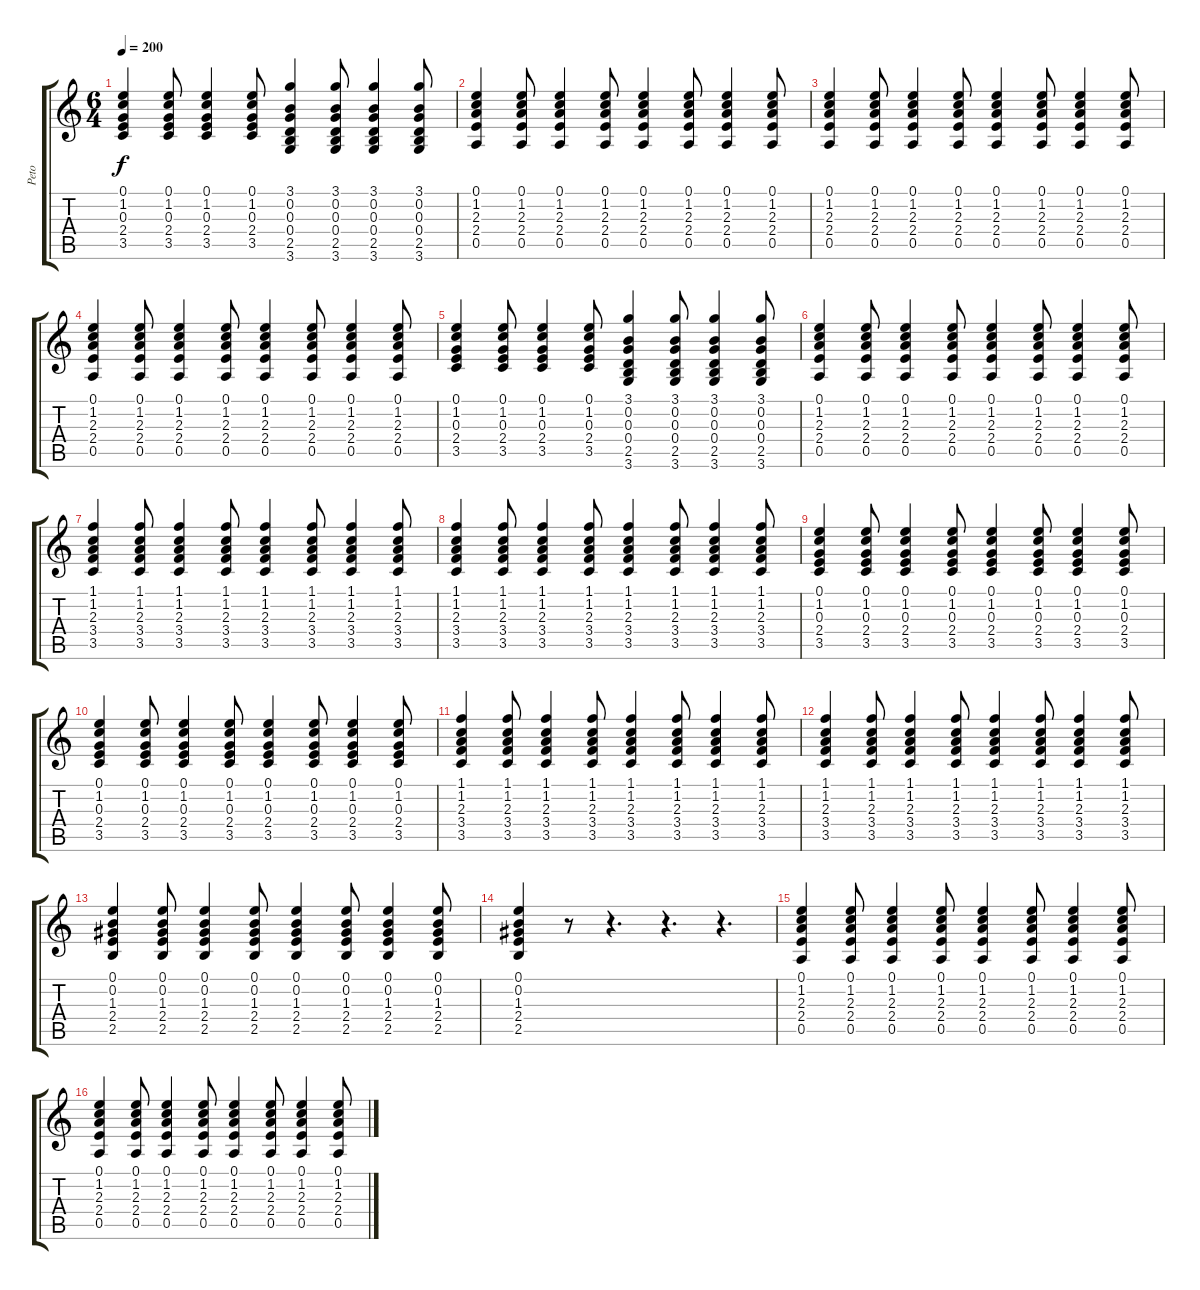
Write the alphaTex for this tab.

\track ("Peto" "Peto") {instrument acousticguitarnylon}
\staff {score tabs}
\tuning (E4 B3 G3 D3 A2 E2) {hide}
\ts (6 4)
\tempo 200
\clef g2
\ks c
(0.1 1.2 0.3 2.4 3.5).4{dy f} (0.1 1.2 0.3 2.4 3.5).8 (0.1 1.2 0.3 2.4 3.5).4 (0.1 1.2 0.3 2.4 3.5).8 (3.1 0.2 0.3 0.4 2.5 3.6).4 (3.1 0.2 0.3 0.4 2.5 3.6).8 (3.1 0.2 0.3 0.4 2.5 3.6).4 (3.1 0.2 0.3 0.4 2.5 3.6).8 |
(0.1 1.2 2.3 2.4 0.5).4 (0.1 1.2 2.3 2.4 0.5).8 (0.1 1.2 2.3 2.4 0.5).4 (0.1 1.2 2.3 2.4 0.5).8 (0.1 1.2 2.3 2.4 0.5).4 (0.1 1.2 2.3 2.4 0.5).8 (0.1 1.2 2.3 2.4 0.5).4 (0.1 1.2 2.3 2.4 0.5).8 |
(0.1 1.2 2.3 2.4 0.5).4 (0.1 1.2 2.3 2.4 0.5).8 (0.1 1.2 2.3 2.4 0.5).4 (0.1 1.2 2.3 2.4 0.5).8 (0.1 1.2 2.3 2.4 0.5).4 (0.1 1.2 2.3 2.4 0.5).8 (0.1 1.2 2.3 2.4 0.5).4 (0.1 1.2 2.3 2.4 0.5).8 |
(0.1 1.2 2.3 2.4 0.5).4 (0.1 1.2 2.3 2.4 0.5).8 (0.1 1.2 2.3 2.4 0.5).4 (0.1 1.2 2.3 2.4 0.5).8 (0.1 1.2 2.3 2.4 0.5).4 (0.1 1.2 2.3 2.4 0.5).8 (0.1 1.2 2.3 2.4 0.5).4 (0.1 1.2 2.3 2.4 0.5).8 |
(0.1 1.2 0.3 2.4 3.5).4 (0.1 1.2 0.3 2.4 3.5).8 (0.1 1.2 0.3 2.4 3.5).4 (0.1 1.2 0.3 2.4 3.5).8 (3.1 0.2 0.3 0.4 2.5 3.6).4 (3.1 0.2 0.3 0.4 2.5 3.6).8 (3.1 0.2 0.3 0.4 2.5 3.6).4 (3.1 0.2 0.3 0.4 2.5 3.6).8 |
(0.1 1.2 2.3 2.4 0.5).4 (0.1 1.2 2.3 2.4 0.5).8 (0.1 1.2 2.3 2.4 0.5).4 (0.1 1.2 2.3 2.4 0.5).8 (0.1 1.2 2.3 2.4 0.5).4 (0.1 1.2 2.3 2.4 0.5).8 (0.1 1.2 2.3 2.4 0.5).4 (0.1 1.2 2.3 2.4 0.5).8 |
(1.1 1.2 2.3 3.4 3.5).4 (1.1 1.2 2.3 3.4 3.5).8 (1.1 1.2 2.3 3.4 3.5).4 (1.1 1.2 2.3 3.4 3.5).8 (1.1 1.2 2.3 3.4 3.5).4 (1.1 1.2 2.3 3.4 3.5).8 (1.1 1.2 2.3 3.4 3.5).4 (1.1 1.2 2.3 3.4 3.5).8 |
(1.1 1.2 2.3 3.4 3.5).4 (1.1 1.2 2.3 3.4 3.5).8 (1.1 1.2 2.3 3.4 3.5).4 (1.1 1.2 2.3 3.4 3.5).8 (1.1 1.2 2.3 3.4 3.5).4 (1.1 1.2 2.3 3.4 3.5).8 (1.1 1.2 2.3 3.4 3.5).4 (1.1 1.2 2.3 3.4 3.5).8 |
(0.1 1.2 0.3 2.4 3.5).4 (0.1 1.2 0.3 2.4 3.5).8 (0.1 1.2 0.3 2.4 3.5).4 (0.1 1.2 0.3 2.4 3.5).8 (0.1 1.2 0.3 2.4 3.5).4 (0.1 1.2 0.3 2.4 3.5).8 (0.1 1.2 0.3 2.4 3.5).4 (0.1 1.2 0.3 2.4 3.5).8 |
(0.1 1.2 0.3 2.4 3.5).4 (0.1 1.2 0.3 2.4 3.5).8 (0.1 1.2 0.3 2.4 3.5).4 (0.1 1.2 0.3 2.4 3.5).8 (0.1 1.2 0.3 2.4 3.5).4 (0.1 1.2 0.3 2.4 3.5).8 (0.1 1.2 0.3 2.4 3.5).4 (0.1 1.2 0.3 2.4 3.5).8 |
(1.1 1.2 2.3 3.4 3.5).4 (1.1 1.2 2.3 3.4 3.5).8 (1.1 1.2 2.3 3.4 3.5).4 (1.1 1.2 2.3 3.4 3.5).8 (1.1 1.2 2.3 3.4 3.5).4 (1.1 1.2 2.3 3.4 3.5).8 (1.1 1.2 2.3 3.4 3.5).4 (1.1 1.2 2.3 3.4 3.5).8 |
(1.1 1.2 2.3 3.4 3.5).4 (1.1 1.2 2.3 3.4 3.5).8 (1.1 1.2 2.3 3.4 3.5).4 (1.1 1.2 2.3 3.4 3.5).8 (1.1 1.2 2.3 3.4 3.5).4 (1.1 1.2 2.3 3.4 3.5).8 (1.1 1.2 2.3 3.4 3.5).4 (1.1 1.2 2.3 3.4 3.5).8 |
(0.1 0.2 1.3 2.4 2.5).4 (0.1 0.2 1.3 2.4 2.5).8 (0.1 0.2 1.3 2.4 2.5).4 (0.1 0.2 1.3 2.4 2.5).8 (0.1 0.2 1.3 2.4 2.5).4 (0.1 0.2 1.3 2.4 2.5).8 (0.1 0.2 1.3 2.4 2.5).4 (0.1 0.2 1.3 2.4 2.5).8 |
(0.1 0.2 1.3 2.4 2.5).4 r.8 r.4{d} r.4{d} r.4{d} |
(0.1 1.2 2.3 2.4 0.5).4 (0.1 1.2 2.3 2.4 0.5).8 (0.1 1.2 2.3 2.4 0.5).4 (0.1 1.2 2.3 2.4 0.5).8 (0.1 1.2 2.3 2.4 0.5).4 (0.1 1.2 2.3 2.4 0.5).8 (0.1 1.2 2.3 2.4 0.5).4 (0.1 1.2 2.3 2.4 0.5).8 |
(0.1 1.2 2.3 2.4 0.5).4 (0.1 1.2 2.3 2.4 0.5).8 (0.1 1.2 2.3 2.4 0.5).4 (0.1 1.2 2.3 2.4 0.5).8 (0.1 1.2 2.3 2.4 0.5).4 (0.1 1.2 2.3 2.4 0.5).8 (0.1 1.2 2.3 2.4 0.5).4 (0.1 1.2 2.3 2.4 0.5).8
